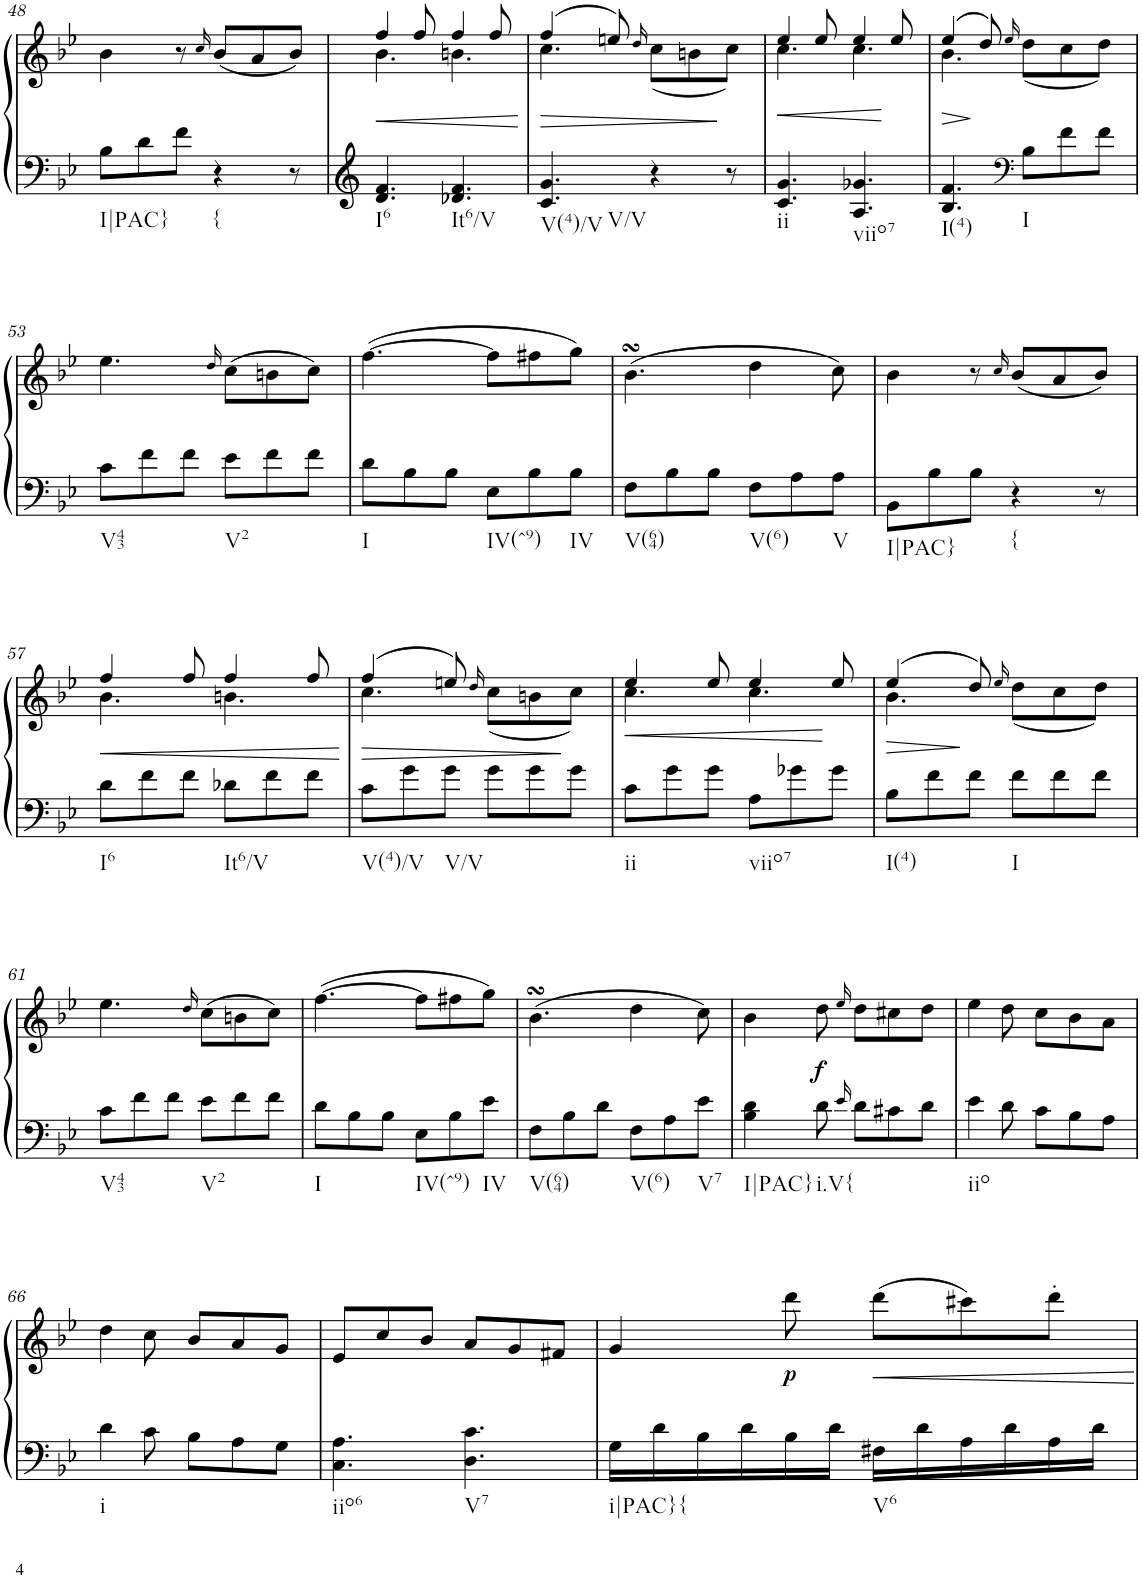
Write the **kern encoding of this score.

**kern	**kern	**dynam
*part1	*part1	*part1
*staff2	*staff1	*staff1/2
*I"Klavier linke Hand	*	*
!!LO:PB:g=z
*clefG2	*clefG2	*
*k[b-e-]	*k[b-e-]	*
*M6/8	*M6/8	*
=48	=48	=48
!LO:TX:b:t=I|PAC}	!	!
8B-\L	4b-\	.
8d\	.	.
8f\J	8r	.
.	16qcc/	.
!LO:TX:b:t={	!	!
4r	(8b-/L	.
.	8a/	.
8r	8b-/J)	.
=49	=49	=49
!LO:TX:b:t=I6	!	!
!	!	!LO:HP:b
*	*^	*
4.d/ 4.f/	4ff/	4.b-\	<
.	8ff/	.	.
!LO:TX:b:t=It6/V	!	!	!
4.d-X/ 4.f/	4ff/	4.bn\	.
.	8ff/	.	.
*	*v	*v	*
.	.	[
=50	=50	=50
!LO:TX:b:t=V(4)/V	!	!
!LO:TX:b:t=V/V	!	!
!	!	!LO:HP:b
*	*^	*
4.c/ 4.g/	(4ff/	4.cc\	>
.	8een/)	.	.
.	16qdd/	.	.
4r	(<8cc\L	4.ryy	.
.	8bn\	.	.
8r	8cc\J)	.	]
=51	=51	=51	=51
!LO:TX:b:t=ii	!	!	!
!	!	!	!LO:HP:b
4.c/ 4.g/	4ee-/	4.cc\	<
.	8ee-/	.	.
!LO:TX:b:t=viio7	!	!	!
4.A/ 4.g-X/	4ee-/	4.cc\	.
.	8ee-/	.	[
=52	=52	=52	=52
!LO:TX:b:t=I(4)	!	!	!
!	!	!	!LO:HP:b
4.B-/ 4.f/	(4ee-/	4.b-\	>
.	8dd/)	.	]
*clefF4	*	*	*
.	16qee-/	.	.
!LO:TX:b:t=I	!	!	!
8B-\L	(<8dd\L	4.ryy	.
8f\	8cc\	.	.
8f\J	8dd\J)	.	.
*	*v	*v	*
!!LO:LB:g=z
=53	=53	=53
!LO:TX:b:t=V43	!	!
8c\L	4.ee-\	.
8f\	.	.
8f\J	.	.
.	16qdd/	.
!LO:TX:b:t=V2	!	!
8e-\L	(8cc\L	.
8f\	8bn\	.
8f\J	8cc\J)	.
=54	=54	=54
!LO:TX:b:t=I	!	!
8d\L	([4.ff\	.
8B-\	.	.
8B-\J	.	.
!LO:TX:b:t=IV(^9)	!	!
8E-\L	8ff\L]	.
8B-\	8ff#X\	.
!LO:TX:b:t=IV	!	!
8B-\J	8gg\J)	.
=55	=55	=55
!LO:TX:b:t=V(64)	!	!
8F\L	(4.b-sSSs\	.
8B-\	.	.
8B-\J	.	.
!LO:TX:b:t=V(6)	!	!
8F\L	4dd\	.
8A\	.	.
!LO:TX:b:t=V	!	!
8A\J	8cc\)	.
=56	=56	=56
!LO:TX:b:t=I|PAC}	!	!
8BB-\L	4b-\	.
8B-\	.	.
8B-\J	8r	.
.	16qcc/	.
!LO:TX:b:t={	!	!
4r	(8b-/L	.
.	8a/	.
8r	8b-/J)	.
!!LO:LB:g=z
=57	=57	=57
!LO:TX:b:t=I6	!	!
!	!	!LO:HP:b
*	*^	*
8d\L	4ff/	4.b-\	<
8f\	.	.	.
8f\J	8ff/	.	.
!LO:TX:b:t=It6/V	!	!	!
8d-X\L	4ff/	4.bn\	.
8f\	.	.	.
8f\J	8ff/	.	.
*	*v	*v	*
.	.	[
=58	=58	=58
!LO:TX:b:t=V(4)/V	!	!
!	!	!LO:HP:b
*	*^	*
8c\L	(4ff/	4.cc\	>
8g\	.	.	.
!LO:TX:b:t=V/V	!	!	!
8g\J	8een/)	.	.
.	16qdd/	.	.
8g\L	(<8cc\L	4.ryy	.
8g\	8bn\	.	.
8g\J	8cc\J)	.	]
=59	=59	=59	=59
!LO:TX:b:t=ii	!	!	!
!	!	!	!LO:HP:b
8c\L	4ee-/	4.cc\	<
8g\	.	.	.
8g\J	8ee-/	.	.
!LO:TX:b:t=viio7	!	!	!
8A\L	4ee-/	4.cc\	.
8g-X\	.	.	.
8g-\J	8ee-/	.	[
=60	=60	=60	=60
!LO:TX:b:t=I(4)	!	!	!
!	!	!	!LO:HP:b
8B-\L	(4ee-/	4.b-\	>
8f\	.	.	.
8f\J	8dd/)	.	]
.	16qee-/	.	.
!LO:TX:b:t=I	!	!	!
8f\L	(<8dd\L	4.ryy	.
8f\	8cc\	.	.
8f\J	8dd\J)	.	.
*	*v	*v	*
!!LO:LB:g=z
=61	=61	=61
!LO:TX:b:t=V43	!	!
8c\L	4.ee-\	.
8f\	.	.
8f\J	.	.
.	16qdd/	.
!LO:TX:b:t=V2	!	!
8e-\L	(8cc\L	.
8f\	8bn\	.
8f\J	8cc\J)	.
=62	=62	=62
!LO:TX:b:t=I	!	!
8d\L	([4.ff\	.
8B-\	.	.
8B-\J	.	.
!LO:TX:b:t=IV(^9)	!	!
8E-\L	8ff\L]	.
8B-\	8ff#X\	.
!LO:TX:b:t=IV	!	!
8e-\J	8gg\J)	.
=63	=63	=63
!LO:TX:b:t=V(64)	!	!
8F\L	(4.b-sSSs\	.
8B-\	.	.
8d\J	.	.
!LO:TX:b:t=V(6)	!	!
8F\L	4dd\	.
8A\	.	.
!LO:TX:b:t=V7	!	!
8e-\J	8cc\)	.
=64	=64	=64
!LO:TX:b:t=I|PAC}	!	!
4B-\ 4d\	4b-\	.
!LO:TX:b:t=i.V{	!	!
!	!	!LO:DY:b
8d\	8dd\	f
16qe-/	16qee-/	.
8d\L	8dd\L	.
8c#X\	8cc#X\	.
8d\J	8dd\J	.
=65	=65	=65
!LO:TX:b:t=iio	!	!
4e-\	4ee-\	.
8d\	8dd\	.
8c\L	8cc\L	.
8B-\	8b-\	.
8A\J	8a\J	.
!!LO:LB:g=z
=66	=66	=66
!LO:TX:b:t=i	!	!
4d\	4dd\	.
8c\	8cc\	.
8B-\L	8b-/L	.
8A\	8a/	.
8G\J	8g/J	.
=67	=67	=67
!LO:TX:b:t=iio6	!	!
4.C\ 4.A\	8e-/L	.
.	8cc/	.
.	8b-/J	.
!LO:TX:b:t=V7	!	!
4.D\ 4.c\	8a/L	.
.	8g/	.
.	8f#X/J	.
=68	=68	=68
!LO:TX:b:t=i|PAC}{	!	!
16G\LL	4g/	.
16d\	.	.
16B-\	.	.
16d\	.	.
!	!	!LO:DY:b
16B-\	8ddd\	p
16d\JJ	.	.
!LO:TX:b:t=V6	!	!
16F#X\LL	(8ddd\L	.
16d\	.	.
16A\	8ccc#X\)	.
16d\	.	.
16A\	8ddd'\J	.
16d\JJ	.	.
=	=	=
*-	*-	*-
